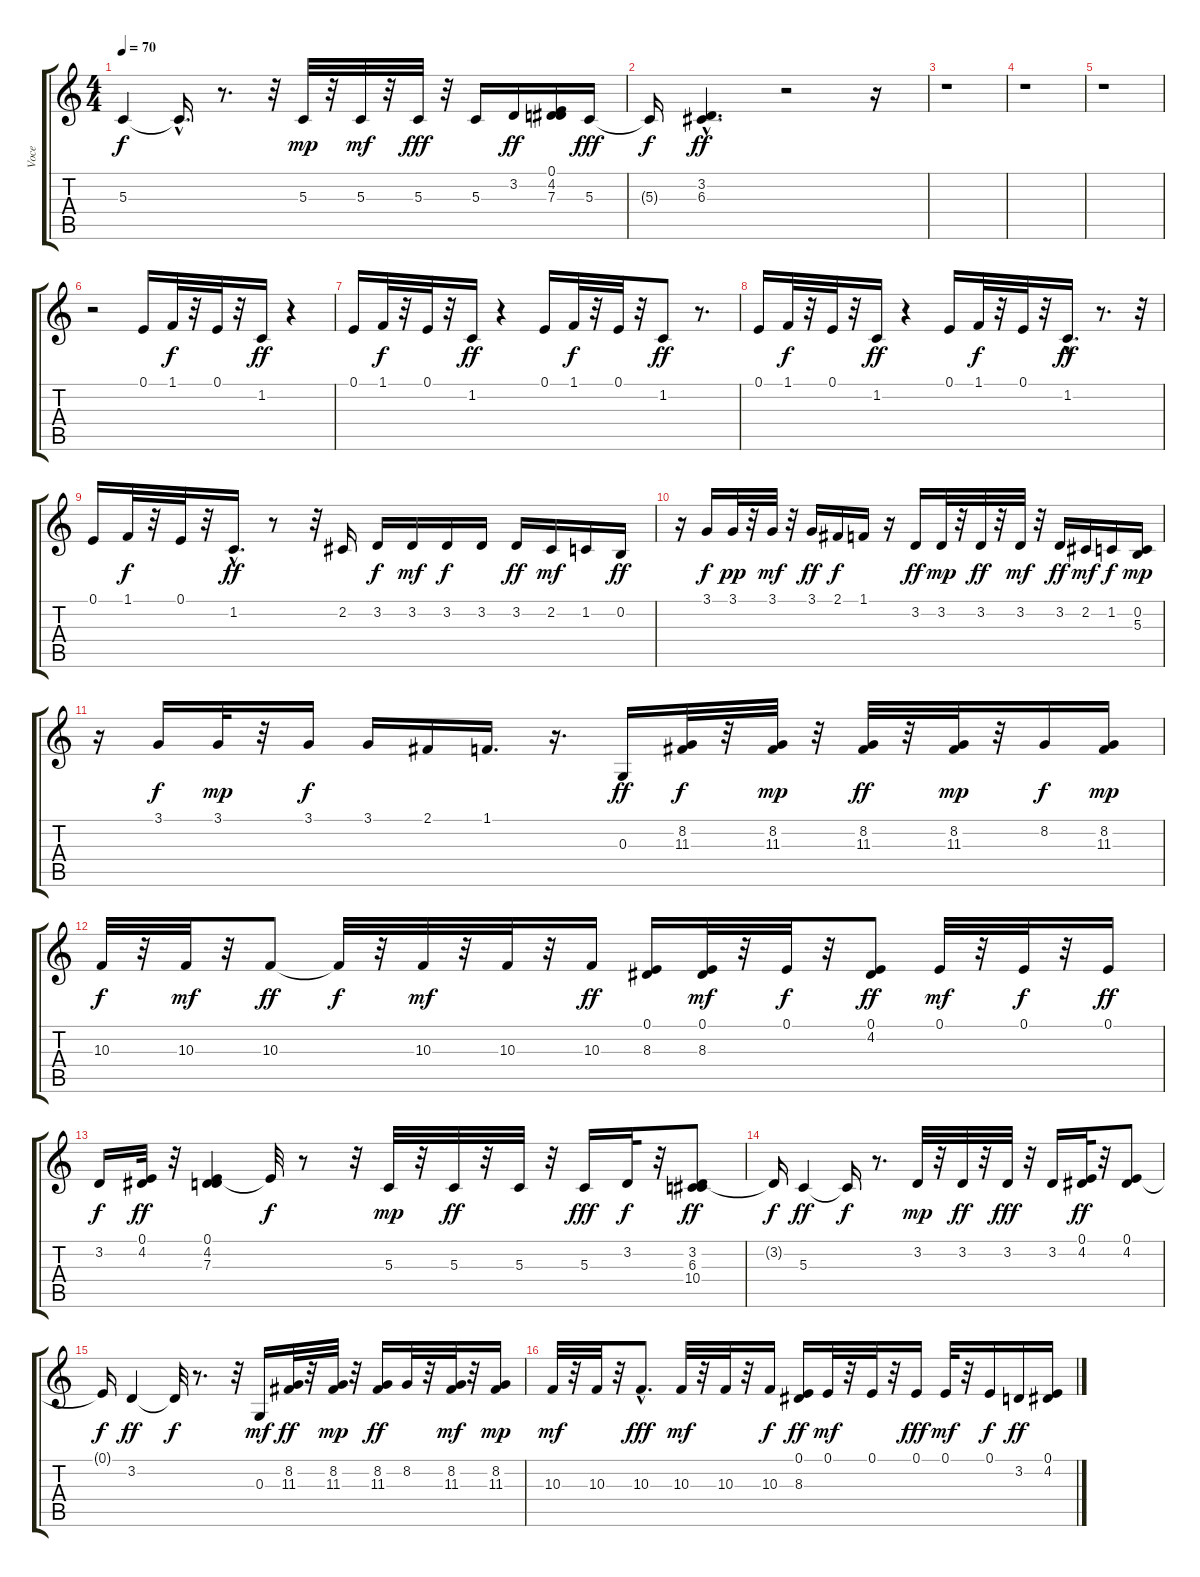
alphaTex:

\track ("Voce" "Voce") {instrument altosax}
\staff {score tabs}
\tuning (E4 B3 G3 D3 A2 E2) {hide}
\ts (4 4)
\tempo 70
\clef g2
\ks c
5.3{t}.4{dy f} 5.3{hac t}.16{d} r.8{d} r.32 5.3.32{dy mp} r.32 5.3.32{dy mf} r.32 5.3.32{dy fff} r.32 5.3.16 3.2.16{dy ff} (0.1 4.2 7.3).16 5.3.16{dy fff} |
5.3{t}.16{dy f} (3.2{hac} 6.3).4{d dy ff} r.2 r.16 |
r.1 |
r.1 |
r.1 |
r.2 0.1.16 1.1.32{dy f} r.32 0.1.32 r.32 1.2.16{dy ff} r.4 |
0.1.16 1.1.32{dy f} r.32 0.1.32 r.32 1.2.16{dy ff} r.4 0.1.16 1.1.32{dy f} r.32 0.1.32 r.32 1.2.8{dy ff} r.8{d} |
0.1.16 1.1.32{dy f} r.32 0.1.32 r.32 1.2.16{dy ff} r.4 0.1.16 1.1.32{dy f} r.32 0.1.32 r.32 1.2{hac}.16{d dy ff} r.8{d} r.32 |
0.1.16 1.1.32{dy f} r.32 0.1.32 r.32 1.2{hac}.16{d dy ff} r.8 r.32 2.2.16 3.2.16{dy f} 3.2.16{dy mf} 3.2.16{dy f} 3.2.16 3.2.16{dy ff} 2.2.16{dy mf} 1.2.16 0.2.16{dy ff} |
r.16 3.1.16{dy f} 3.1.32{dy pp} r.32 3.1.32{dy mf} r.32 3.1.16{dy ff} 2.1.16{dy f} 1.1.16 r.16 3.2.16{dy ff} 3.2.32{dy mp} r.32 3.2.32{dy ff} r.32 3.2.32{dy mf} r.32 3.2.16{dy ff} 2.2.16{dy mf} 1.2.16{dy f} (0.2 5.3).16{dy mp} |
r.16 3.1.16{dy f} 3.1.32{dy mp} r.32 3.1.16{dy f} 3.1.16 2.1.16 1.1.16{d} r.16{d} 0.3.16{dy ff} (8.2 11.3).32{dy f} r.32 (8.2 11.3).32{dy mp} r.32 (8.2 11.3).32{dy ff} r.32 (8.2 11.3).32{dy mp} r.32 8.2.16{dy f} (8.2 11.3).16{dy mp} |
10.3.32{dy f} r.32 10.3.32{dy mf} r.32 10.3.8{dy ff} 10.3{t}.32{dy f} r.32 10.3.32{dy mf} r.32 10.3.32 r.32 10.3.16{dy ff} (0.1 8.3).16 (0.1 8.3).32{dy mf} r.32 0.1.32{dy f} r.32 (0.1 4.2).8{dy ff} 0.1.32{dy mf} r.32 0.1.32{dy f} r.32 0.1.16{dy ff} |
3.2.16{dy f} (0.1 4.2).32{dy ff} r.32 (0.1 4.2 7.3).4 0.1{t}.32{dy f} r.8 r.32 5.3.32{dy mp} r.32 5.3.32{dy ff} r.32 5.3.32 r.32 5.3.16{dy fff} 3.2.32{dy f} r.32 (3.2 6.3 10.4).8{dy ff} |
3.2{t}.16{dy f} 5.3.4{dy ff} 5.3{t}.16{dy f} r.8{d} 3.2.32{dy mp} r.32 3.2.32{dy ff} r.32 3.2.32{dy fff} r.32 3.2.16 (0.1 4.2).32{dy ff} r.32 (0.1 4.2).8 |
0.1{t}.16{dy f} 3.2.4{dy ff} 3.2{t}.32{dy f} r.8{d} r.32 0.3.16{dy mf} (8.2 11.3).32{dy ff} r.32 (8.2 11.3).32{dy mp} r.32 (8.2 11.3).16{dy ff} 8.2.32 r.32 (8.2 11.3).32{dy mf} r.32 (8.2 11.3).16{dy mp} |
10.3.32{dy mf} r.32 10.3.32 r.32 10.3{hac}.8{d dy fff} 10.3.32{dy mf} r.32 10.3.32 r.32 10.3.16{dy f} (0.1 8.3).16{dy ff} 0.1.32{dy mf} r.32 0.1.32 r.32 0.1.16{dy fff} 0.1.32{dy mf} r.32 0.1.16{dy f} 3.2.16{dy ff} (0.1 4.2).16
